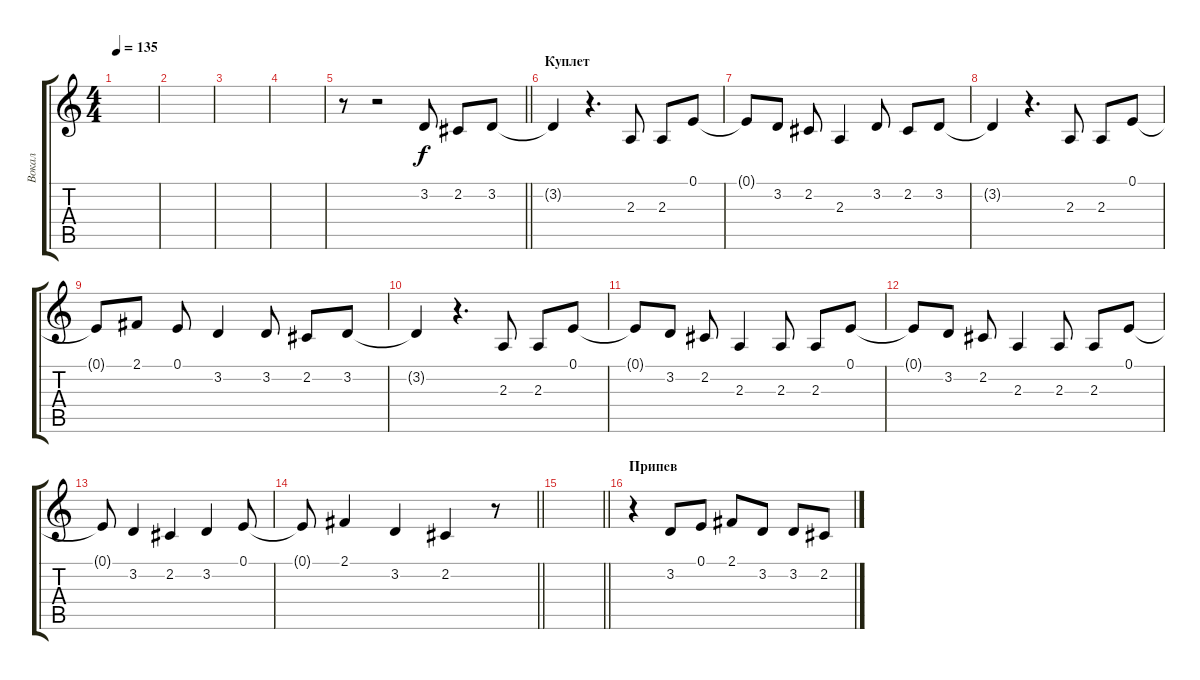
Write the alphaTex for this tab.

\track ("Вокал" "Вокал") {instrument lead2sawtooth}
\staff {score tabs}
\tuning (E4 B3 G3 D3 A2 E2) {hide}
\ts (4 4)
\tempo 135
\clef g2
\ks c
|
|
|
|
\barLineRight lightlight
r.8 r.2 3.2.8 2.2.8 3.2.8 |
\section ("" "Куплет")
3.2{t}.4 r.4{d} 2.3.8 2.3.8 0.1.8 |
0.1{t}.8 3.2.8 2.2.8 2.3.4 3.2.8 2.2.8 3.2.8 |
3.2{t}.4 r.4{d} 2.3.8 2.3.8 0.1.8 |
0.1{t}.8 2.1.8 0.1.8 3.2.4 3.2.8 2.2.8 3.2.8 |
3.2{t}.4 r.4{d} 2.3.8 2.3.8 0.1.8 |
0.1{t}.8 3.2.8 2.2.8 2.3.4 2.3.8 2.3.8 0.1.8 |
0.1{t}.8 3.2.8 2.2.8 2.3.4 2.3.8 2.3.8 0.1.8 |
0.1{t}.8 3.2.4 2.2.4 3.2.4 0.1.8 |
\barLineRight lightlight
0.1{t}.8 2.1.4 3.2.4 2.2.4 r.8 |
\barLineRight lightlight
|
\section ("" "Припев")
r.4 3.2.8 0.1.8 2.1.8 3.2.8 3.2.8 2.2.8
